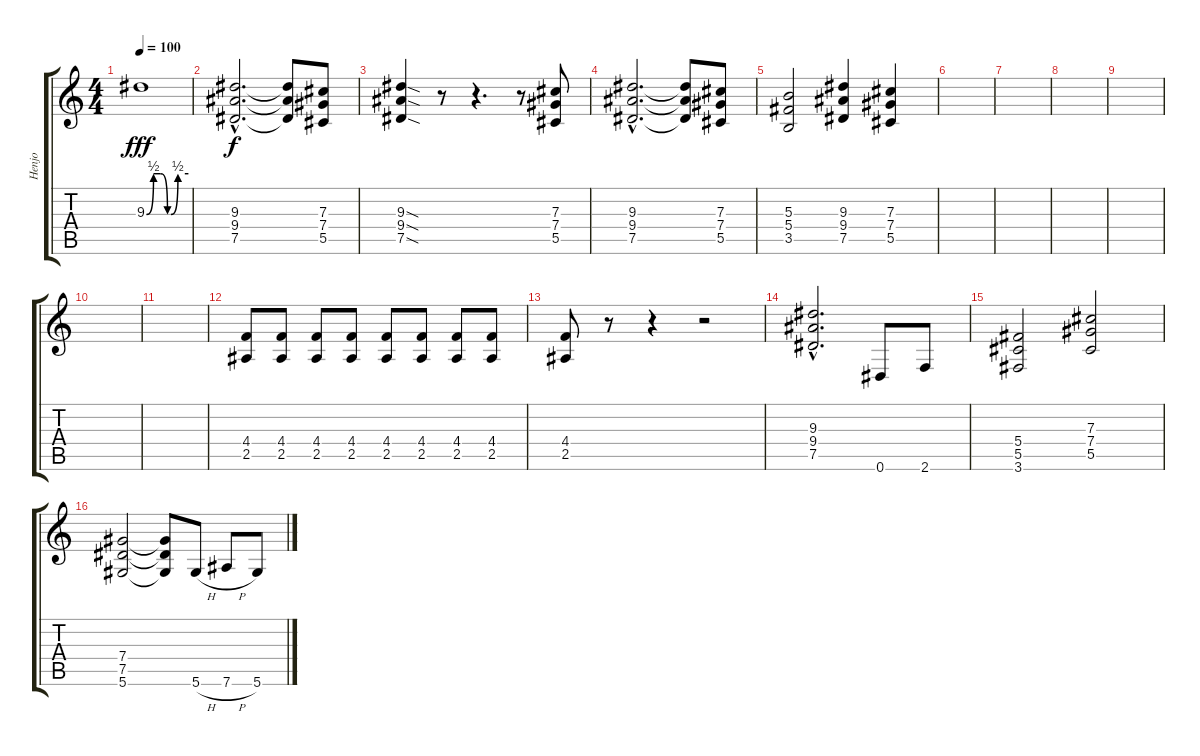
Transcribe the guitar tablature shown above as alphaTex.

\track ("Henjo" "Henjo") {instrument distortionguitar}
\staff {score tabs}
\tuning (Eb4 Bb3 Gb3 Db3 Ab2 Eb2) {hide}
\ts (4 4)
\tempo 100
\clef g2
\ks c
9.3{be (custom 0 0 10 2 20 2 30 0 35 0 45 2 60 2)}.1{dy fff} |
(9.3{hac} 9.4 7.5{hac}).2{d dy f} (9.3{t} 9.4{t} 7.5{t}).8 (7.3 7.4 5.5).8 |
(9.3{sod} 9.4{sod} 7.5{sod}).4 r.8 r.4{d} r.8 (7.3 7.4 5.5).8 |
(9.3{hac} 9.4{hac} 7.5{hac}).2{d} (9.3{t} 9.4{t} 7.5{t}).8 (7.3 7.4 5.5).8 |
(5.3 5.4 3.5).2 (9.3 9.4 7.5).4 (7.3 7.4 5.5).4 |
|
|
|
|
|
|
(4.4 2.5).8 (4.4 2.5).8 (4.4 2.5).8 (4.4 2.5).8 (4.4 2.5).8 (4.4 2.5).8 (4.4 2.5).8 (4.4 2.5).8 |
(4.4 2.5).8 r.8 r.4 r.2 |
(9.3{hac} 9.4{hac} 7.5{hac}).2{d} 0.6.8 2.6.8 |
(5.4 5.5 3.6).2 (7.3 7.4 5.5).2 |
(7.4 7.5 5.6).2 (7.4{t} 7.5{t} 5.6{t}).8 5.6{h}.8 7.6{h}.8 5.6.8
